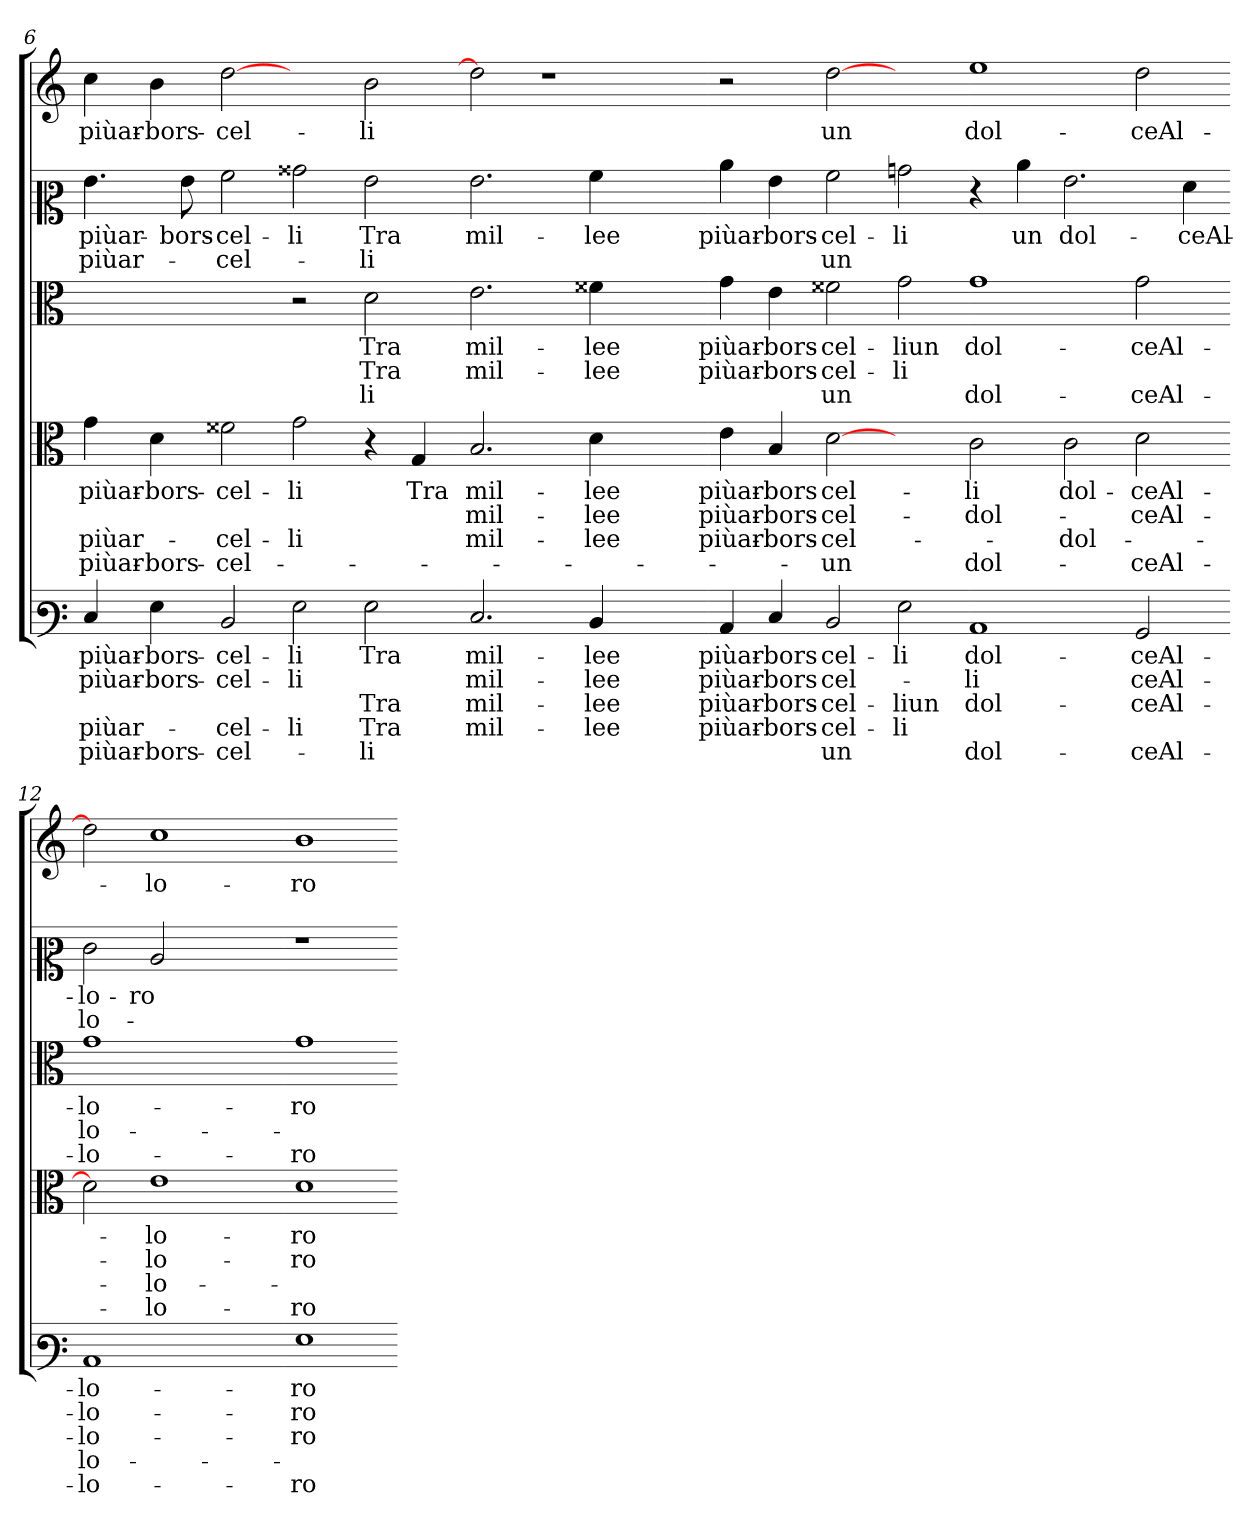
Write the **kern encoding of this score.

**kern	**text	**text	**text	**text	**text	**kern	**text	**text	**text	**text	**kern	**text	**text	**text	**kern	**text	**text	**kern	**text
*part5	*part5	*part5	*part5	*part5	*part5	*part4	*part4	*part4	*part4	*part4	*part3	*part3	*part3	*part3	*part2	*part2	*part2	*part1	*part1
*staff5	*staff5	*staff5	*staff5	*staff5	*staff5	*staff4	*staff4	*staff4	*staff4	*staff4	*staff3	*staff3	*staff3	*staff3	*staff2	*staff2	*staff2	*staff1	*staff1
*clefF3	*	*	*	*	*	*clefC3	*	*	*	*	*clefC3	*	*	*	*clefC2	*	*	*clefG2	*
*k[]	*	*	*	*	*	*k[]	*	*	*	*	*k[]	*	*	*	*k[]	*	*	*k[]	*
=6	=6	=6	=6	=6	=6	=6	=6	=6	=6	=6	=6	=6	=6	=6	=6	=6	=6	=6	=6
4E	piùar-	piùar-	.	piùar-	piùar-	4g	piùar-	.	piùar-	piùar-	1ryy	.	.	.	4.g	piùar-	piùar-	4cc	piùar-
4G	bors-	bors-	.	.	bors-	4d	bors-	.	.	bors-	.	.	.	.	.	.	.	4b	bors-
.	.	.	.	.	.	.	.	.	.	.	.	.	.	.	8g	bors-	.	.	.
2D	cel-	cel-	.	cel-	cel-	2f##X	cel-	.	cel-	cel-	.	.	.	.	2a	cel-	cel-	[2dd	cel-
2G	li	li	.	li	.	2g	li	.	li	.	2r	.	.	.	2b##X	li	.	2ryy	.
2G	Tra	.	Tra	Tra	li	4r	.	.	.	.	2d	Tra	Tra	li	2g	Tra	li	2b	li
.	.	.	.	.	.	4G	Tra	.	.	.	.	.	.	.	.	.	.	.	.
=8-	=8-	=8-	=8-	=8-	=8-	=8-	=8-	=8-	=8-	=8-	=8-	=8-	=8-	=8-	=8-	=8-	=8-	=8-	=8-
2.E	mil-	mil-	mil-	mil-	.	2.B	mil-	mil-	mil-	.	2.e	mil-	mil-	.	2.g	mil-	.	2dd]	.
.	.	.	.	.	.	.	.	.	.	.	.	.	.	.	.	.	.	1r	.
4D	lee	lee	lee	lee	.	4d	lee	lee	lee	.	4f##X	lee	lee	.	4a	lee	.	.	.
2ryy	.	.	.	.	.	2ryy	.	.	.	.	2ryy	.	.	.	2ryy	.	.	.	.
=9-	=9-	=9-	=9-	=9-	=9-	=9-	=9-	=9-	=9-	=9-	=9-	=9-	=9-	=9-	=9-	=9-	=9-	=9-	=9-
4C	piùar-	piùar-	piùar-	piùar-	.	4e	piùar-	piùar-	piùar-	.	4g	piùar-	piùar-	.	4cc	piùar-	.	2r	.
4E	bors	bors	bors-	bors-	.	4B	bors	bors-	bors-	.	4e	bors-	bors-	.	4g	bors-	.	.	.
2D	cel-	cel-	cel-	cel-	un	[2d	cel-	cel-	cel-	un	2f##X	cel-	cel-	un	2a	cel-	un	[2dd	un
2G	li	.	liun	li	.	2ryy	.	.	.	.	2g	liun	li	.	2b	li	.	2ryy	.
1C	dol-	li	dol-	.	dol-	2c	li	dol-	.	dol-	1g	dol-	.	dol-	4r	.	.	1ee	dol-
.	.	.	.	.	.	.	.	.	.	.	.	.	.	.	4cc	un	.	.	.
.	.	.	.	.	.	2c	dol-	.	dol-	.	.	.	.	.	2.g	dol-	.	.	.
2BB	ceAl-	ceAl-	ceAl-	.	ceAl-	2d	ceAl-	ceAl-	.	ceAl-	2g	ceAl-	.	ceAl-	.	.	.	2dd	ceAl-
.	.	.	.	.	.	.	.	.	.	.	.	.	.	.	4f	ceAl-	.	.	.
=12-	=12-	=12-	=12-	=12-	=12-	=12-	=12-	=12-	=12-	=12-	=12-	=12-	=12-	=12-	=12-	=12-	=12-	=12-	=12-
1C	lo-	lo-	lo-	lo-	lo-	2d]	.	.	.	.	1g	lo-	lo-	lo-	2e	lo-	lo-	2dd]	.
.	.	.	.	.	.	1e	lo-	lo-	lo-	lo-	.	.	.	.	2c	ro	.	1cc	lo-
2ryy	.	.	.	.	.	.	.	.	.	.	2ryy	.	.	.	2ryy	.	.	.	.
=13-	=13-	=13-	=13-	=13-	=13-	=13-	=13-	=13-	=13-	=13-	=13-	=13-	=13-	=13-	=13-	=13-	=13-	=13-	=13-
1G	ro	ro	ro	.	ro	1d	ro	ro	.	ro	1g	ro	.	ro	1r	.	.	1b	ro
=-	=-	=-	=-	=-	=-	=-	=-	=-	=-	=-	=-	=-	=-	=-	=-	=-	=-	=-	=-
*-	*-	*-	*-	*-	*-	*-	*-	*-	*-	*-	*-	*-	*-	*-	*-	*-	*-	*-	*-
